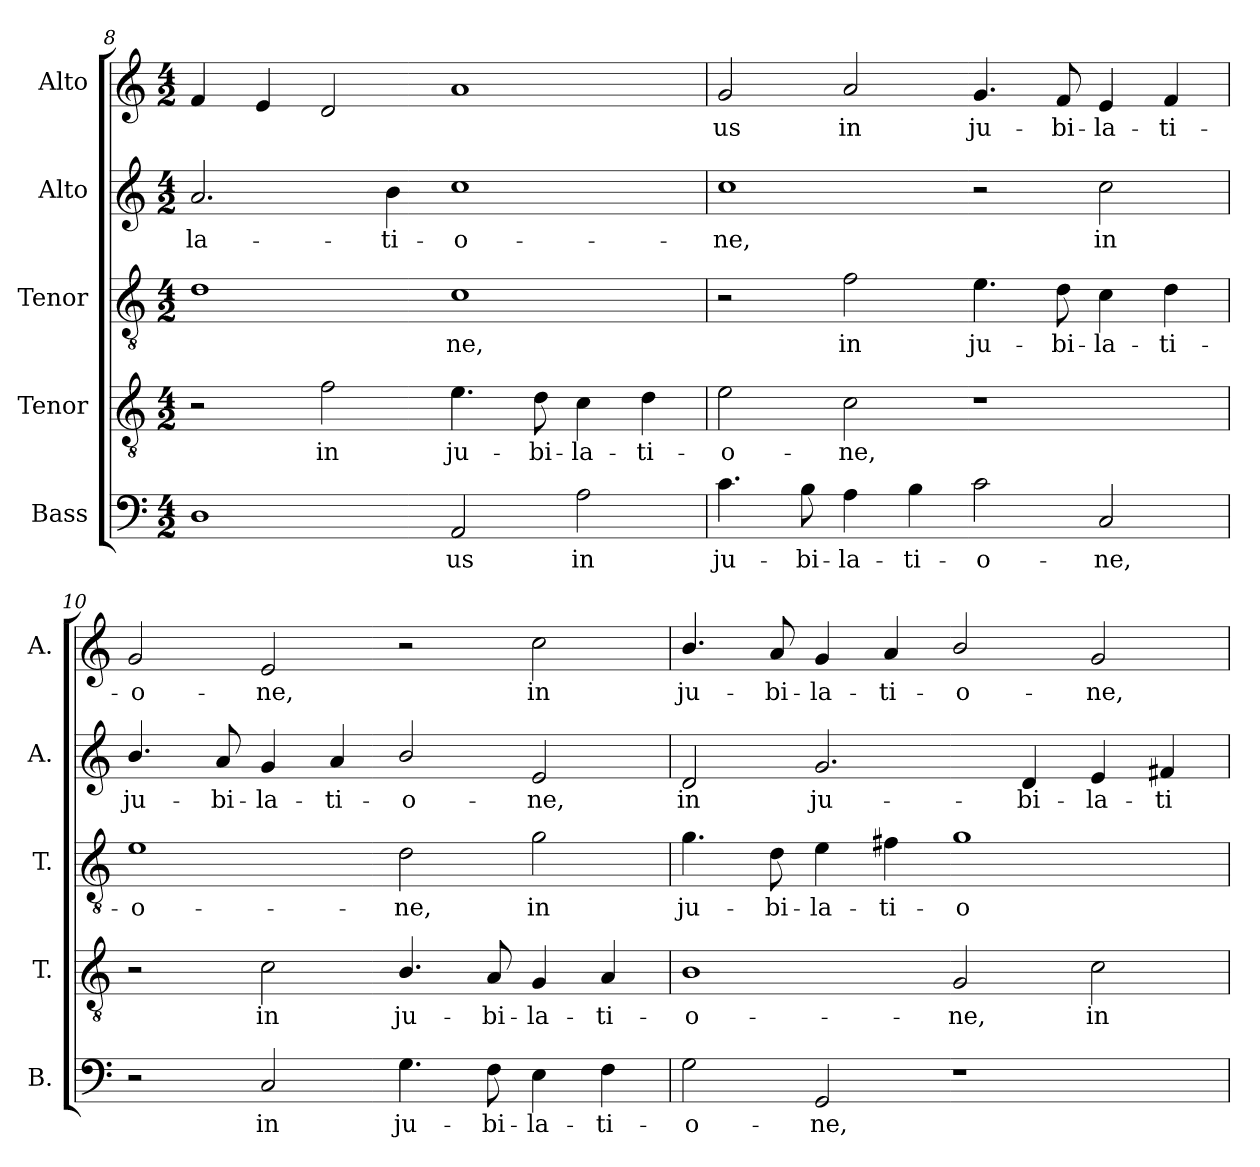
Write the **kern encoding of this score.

**kern	**text	**kern	**text	**kern	**text	**kern	**text	**kern	**text
*part5	*part5	*part4	*part4	*part3	*part3	*part2	*part2	*part1	*part1
*staff5	*staff5	*staff4	*staff4	*staff3	*staff3	*staff2	*staff2	*staff1	*staff1
*I"Bass	*	*I"Tenor	*	*I"Tenor	*	*I"Alto	*	*I"Alto	*
*I'B.	*	*I'T.	*	*I'T.	*	*I'A.	*	*I'A.	*
*clefF4	*	*clefGv2	*	*clefGv2	*	*clefG2	*	*clefG2	*
*	*	*ITrd7c12	*	*ITrd7c12	*	*	*	*	*
*k[]	*	*k[]	*	*k[]	*	*k[]	*	*k[]	*
*C:	*	*C:	*	*C:	*	*C:	*	*C:	*
*M4/2	*	*M4/2	*	*M4/2	*	*M4/2	*	*M4/2	*
=8	=8	=8	=8	=8	=8	=8	=8	=8	=8
!	!	!	!	!	!	!	!LO:LY:b:color=#000000	!	!
1Di	.	2r	.	1Di	.	2.ai/	-la-	4fi/	.
.	.	.	.	.	.	.	.	4ei/	.
!	!	!	!LO:LY:b:color=#000000	!	!	!	!	!	!
.	.	2Fi\	in	.	.	.	.	2di/	.
!	!	!	!	!	!	!	!LO:LY:b:color=#000000	!	!
.	.	.	.	.	.	4bi\	-ti-	.	.
!	!LO:LY:b:color=#000000	!	!	!	!	!	!	!	!
!	!	!	!LO:LY:b:color=#000000	!	!	!	!	!	!
!	!	!	!	!	!LO:LY:b:color=#000000	!	!	!	!
!	!	!	!	!	!	!	!LO:LY:b:color=#000000	!	!
2AAi/	-us	4.Ei\	ju-	1Ci	-ne,	1cci	-o-	1ai	.
!	!	!	!LO:LY:b:color=#000000	!	!	!	!	!	!
.	.	8Di\	-bi-	.	.	.	.	.	.
!	!LO:LY:b:color=#000000	!	!	!	!	!	!	!	!
!	!	!	!LO:LY:b:color=#000000	!	!	!	!	!	!
2Ai\	in	4Ci\	-la-	.	.	.	.	.	.
!	!	!	!LO:LY:b:color=#000000	!	!	!	!	!	!
.	.	4Di\	-ti-	.	.	.	.	.	.
=9	=9	=9	=9	=9	=9	=9	=9	=9	=9
!	!LO:LY:b:color=#000000	!	!	!	!	!	!	!	!
!	!	!	!LO:LY:b:color=#000000	!	!	!	!	!	!
!	!	!	!	!	!	!	!LO:LY:b:color=#000000	!	!
!	!	!	!	!	!	!	!	!	!LO:LY:b:color=#000000
4.ci\	ju-	2Ei\	-o-	2r	.	1cci	-ne,	2gi/	-us
!	!LO:LY:b:color=#000000	!	!	!	!	!	!	!	!
8Bi\	-bi-	.	.	.	.	.	.	.	.
!	!LO:LY:b:color=#000000	!	!	!	!	!	!	!	!
!	!	!	!LO:LY:b:color=#000000	!	!	!	!	!	!
!	!	!	!	!	!LO:LY:b:color=#000000	!	!	!	!
!	!	!	!	!	!	!	!	!	!LO:LY:b:color=#000000
4Ai\	-la-	2Ci\	-ne,	2Fi\	in	.	.	2ai/	in
!	!LO:LY:b:color=#000000	!	!	!	!	!	!	!	!
4Bi\	-ti-	.	.	.	.	.	.	.	.
!	!LO:LY:b:color=#000000	!	!	!	!	!	!	!	!
!	!	!	!	!	!LO:LY:b:color=#000000	!	!	!	!
!	!	!	!	!	!	!	!	!	!LO:LY:b:color=#000000
2ci\	-o-	1r	.	4.Ei\	ju-	2r	.	4.gi/	ju-
!	!	!	!	!	!LO:LY:b:color=#000000	!	!	!	!
!	!	!	!	!	!	!	!	!	!LO:LY:b:color=#000000
.	.	.	.	8Di\	-bi-	.	.	8fi/	-bi-
!	!LO:LY:b:color=#000000	!	!	!	!	!	!	!	!
!	!	!	!	!	!LO:LY:b:color=#000000	!	!	!	!
!	!	!	!	!	!	!	!LO:LY:b:color=#000000	!	!
!	!	!	!	!	!	!	!	!	!LO:LY:b:color=#000000
2Ci/	-ne,	.	.	4Ci\	-la-	2cci\	in	4ei/	-la-
!	!	!	!	!	!LO:LY:b:color=#000000	!	!	!	!
!	!	!	!	!	!	!	!	!	!LO:LY:b:color=#000000
.	.	.	.	4Di\	-ti-	.	.	4fi/	-ti-
!!LO:LB:g=z
=10	=10	=10	=10	=10	=10	=10	=10	=10	=10
!	!	!	!	!	!LO:LY:b:color=#000000	!	!	!	!
!	!	!	!	!	!	!	!LO:LY:b:color=#000000	!	!
!	!	!	!	!	!	!	!	!	!LO:LY:b:color=#000000
2r	.	2r	.	1Ei	-o-	4.bi/	ju-	2gi/	-o-
!	!	!	!	!	!	!	!LO:LY:b:color=#000000	!	!
.	.	.	.	.	.	8ai/	-bi-	.	.
!	!LO:LY:b:color=#000000	!	!	!	!	!	!	!	!
!	!	!	!LO:LY:b:color=#000000	!	!	!	!	!	!
!	!	!	!	!	!	!	!LO:LY:b:color=#000000	!	!
!	!	!	!	!	!	!	!	!	!LO:LY:b:color=#000000
2Ci/	in	2Ci\	in	.	.	4gi/	-la-	2ei/	-ne,
!	!	!	!	!	!	!	!LO:LY:b:color=#000000	!	!
.	.	.	.	.	.	4ai/	-ti-	.	.
!	!LO:LY:b:color=#000000	!	!	!	!	!	!	!	!
!	!	!	!LO:LY:b:color=#000000	!	!	!	!	!	!
!	!	!	!	!	!LO:LY:b:color=#000000	!	!	!	!
!	!	!	!	!	!	!	!LO:LY:b:color=#000000	!	!
4.Gi\	ju-	4.BBi/	ju-	2Di\	-ne,	2bi/	-o-	2r	.
!	!LO:LY:b:color=#000000	!	!	!	!	!	!	!	!
!	!	!	!LO:LY:b:color=#000000	!	!	!	!	!	!
8Fi\	-bi-	8AAi/	-bi-	.	.	.	.	.	.
!	!LO:LY:b:color=#000000	!	!	!	!	!	!	!	!
!	!	!	!LO:LY:b:color=#000000	!	!	!	!	!	!
!	!	!	!	!	!LO:LY:b:color=#000000	!	!	!	!
!	!	!	!	!	!	!	!LO:LY:b:color=#000000	!	!
!	!	!	!	!	!	!	!	!	!LO:LY:b:color=#000000
4Ei\	-la-	4GGi/	-la-	2Gi\	in	2ei/	-ne,	2cci\	in
!	!LO:LY:b:color=#000000	!	!	!	!	!	!	!	!
!	!	!	!LO:LY:b:color=#000000	!	!	!	!	!	!
4Fi\	-ti-	4AAi/	-ti-	.	.	.	.	.	.
=11	=11	=11	=11	=11	=11	=11	=11	=11	=11
!	!LO:LY:b:color=#000000	!	!	!	!	!	!	!	!
!	!	!	!LO:LY:b:color=#000000	!	!	!	!	!	!
!	!	!	!	!	!LO:LY:b:color=#000000	!	!	!	!
!	!	!	!	!	!	!	!LO:LY:b:color=#000000	!	!
!	!	!	!	!	!	!	!	!	!LO:LY:b:color=#000000
2Gi\	-o-	1BBi	-o-	4.Gi\	ju-	2di/	in	4.bi/	ju-
!	!	!	!	!	!LO:LY:b:color=#000000	!	!	!	!
!	!	!	!	!	!	!	!	!	!LO:LY:b:color=#000000
.	.	.	.	8Di\	-bi-	.	.	8ai/	-bi-
!	!LO:LY:b:color=#000000	!	!	!	!	!	!	!	!
!	!	!	!	!	!LO:LY:b:color=#000000	!	!	!	!
!	!	!	!	!	!	!	!LO:LY:b:color=#000000	!	!
!	!	!	!	!	!	!	!	!	!LO:LY:b:color=#000000
2GGi/	-ne,	.	.	4Ei\	-la-	2.gi/	ju-	4gi/	-la-
!	!	!	!	!	!LO:LY:b:color=#000000	!	!	!	!
!	!	!	!	!	!	!	!	!	!LO:LY:b:color=#000000
.	.	.	.	4F#Xi\	-ti-	.	.	4ai/	-ti-
!	!	!	!LO:LY:b:color=#000000	!	!	!	!	!	!
!	!	!	!	!	!LO:LY:b:color=#000000	!	!	!	!
!	!	!	!	!	!	!	!	!	!LO:LY:b:color=#000000
1r	.	2GGi/	-ne,	1Gi	-o-	.	.	2bi/	-o-
!	!	!	!	!	!	!	!LO:LY:b:color=#000000	!	!
.	.	.	.	.	.	4di/	-bi-	.	.
!	!	!	!LO:LY:b:color=#000000	!	!	!	!	!	!
!	!	!	!	!	!	!	!LO:LY:b:color=#000000	!	!
!	!	!	!	!	!	!	!	!	!LO:LY:b:color=#000000
.	.	2Ci\	in	.	.	4ei/	-la-	2gi/	-ne,
!	!	!	!	!	!	!	!LO:LY:b:color=#000000	!	!
.	.	.	.	.	.	4f#Xi/	-ti-	.	.
=	=	=	=	=	=	=	=	=	=
*-	*-	*-	*-	*-	*-	*-	*-	*-	*-
